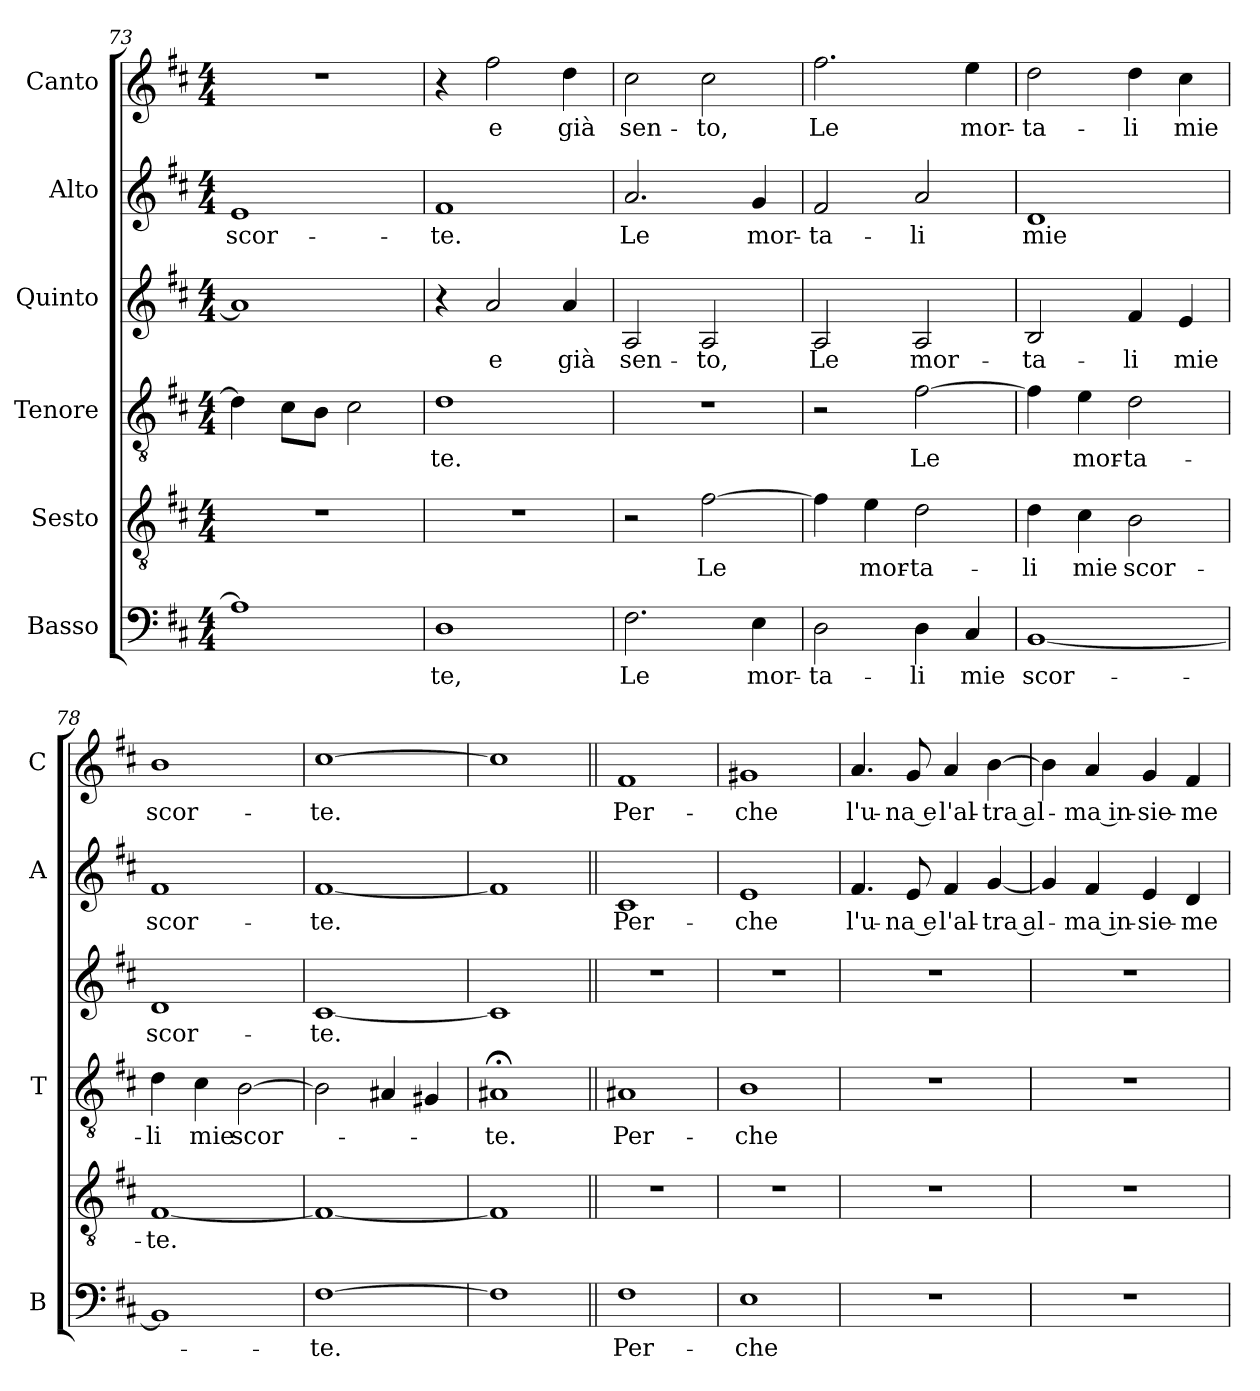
**kern	**text	**kern	**text	**kern	**text	**kern	**text	**kern	**text	**kern	**text
*part6	*part6	*part5	*part5	*part4	*part4	*part3	*part3	*part2	*part2	*part1	*part1
*staff6	*staff6	*staff5	*staff5	*staff4	*staff4	*staff3	*staff3	*staff2	*staff2	*staff1	*staff1
*I"Basso	*	*I"Sesto	*	*I"Tenore	*	*I"Quinto	*	*I"Alto	*	*I"Canto	*
*I'B	*	*	*	*I'T	*	*	*	*I'A	*	*I'C	*
*clefF4	*	*clefGv2	*	*clefGv2	*	*clefG2	*	*clefG2	*	*clefG2	*
*k[f#c#]	*	*k[f#c#]	*	*k[f#c#]	*	*k[f#c#]	*	*k[f#c#]	*	*k[f#c#]	*
*D:	*	*D:	*	*D:	*	*D:	*	*D:	*	*D:	*
*M4/4	*	*M4/4	*	*M4/4	*	*M4/4	*	*M4/4	*	*M4/4	*
=73	=73	=73	=73	=73	=73	=73	=73	=73	=73	=73	=73
!	!	!	!	!	!	!	!	!	!LO:LY:b	!	!
1A]	.	1r	.	4d\]	.	1a]	.	1e	scor-	1r	.
.	.	.	.	8c#\L	.	.	.	.	.	.	.
.	.	.	.	8B\J	.	.	.	.	.	.	.
.	.	.	.	2c#\	.	.	.	.	.	.	.
=74	=74	=74	=74	=74	=74	=74	=74	=74	=74	=74	=74
!	!LO:LY:b	!	!	!	!LO:LY:b	!	!	!	!LO:LY:b	!	!
1D	-te,	1r	.	1d	-te.	4r	.	1f#	-te.	4r	.
!	!	!	!	!	!	!	!LO:LY:b	!	!	!	!LO:LY:b
.	.	.	.	.	.	2a/	e	.	.	2ff#\	e
!	!	!	!	!	!	!	!LO:LY:b	!	!	!	!LO:LY:b
.	.	.	.	.	.	4a/	già	.	.	4dd\	già
=75	=75	=75	=75	=75	=75	=75	=75	=75	=75	=75	=75
!	!LO:LY:b	!	!	!	!	!	!LO:LY:b	!	!LO:LY:b	!	!LO:LY:b
2.F#\	Le	2r	.	1r	.	2A/	sen-	2.a/	Le	2cc#\	sen-
!	!	!	!LO:LY:b	!	!	!	!LO:LY:b	!	!	!	!LO:LY:b
.	.	[2f#\	Le	.	.	2A/	-to,	.	.	2cc#\	-to,
!	!LO:LY:b	!	!	!	!	!	!	!	!LO:LY:b	!	!
4E\	mor-	.	.	.	.	.	.	4g/	mor-	.	.
=76	=76	=76	=76	=76	=76	=76	=76	=76	=76	=76	=76
!	!LO:LY:b	!	!	!	!	!	!LO:LY:b	!	!LO:LY:b	!	!LO:LY:b
2D\	-ta-	4f#\]	.	2r	.	2A/	Le	2f#/	-ta-	2.ff#\	Le
!	!	!	!LO:LY:b	!	!	!	!	!	!	!	!
.	.	4e\	mor-	.	.	.	.	.	.	.	.
!	!LO:LY:b	!	!LO:LY:b	!	!LO:LY:b	!	!LO:LY:b	!	!LO:LY:b	!	!
4D\	-li	2d\	-ta-	[2f#\	Le	2A/	mor-	2a/	-li	.	.
!	!LO:LY:b	!	!	!	!	!	!	!	!	!	!LO:LY:b
4C#/	mie	.	.	.	.	.	.	.	.	4ee\	mor-
=77	=77	=77	=77	=77	=77	=77	=77	=77	=77	=77	=77
!	!LO:LY:b	!	!LO:LY:b	!	!	!	!LO:LY:b	!	!LO:LY:b	!	!LO:LY:b
[1BB	scor-	4d\	-li	4f#\]	.	2B/	-ta-	1d	mie	2dd\	-ta-
!	!	!	!LO:LY:b	!	!LO:LY:b	!	!	!	!	!	!
.	.	4c#\	mie	4e\	mor-	.	.	.	.	.	.
!	!	!	!LO:LY:b	!	!LO:LY:b	!	!LO:LY:b	!	!	!	!LO:LY:b
.	.	2B\	scor-	2d\	-ta-	4f#/	-li	.	.	4dd\	-li
!	!	!	!	!	!	!	!LO:LY:b	!	!	!	!LO:LY:b
.	.	.	.	.	.	4e/	mie	.	.	4cc#\	mie
=78	=78	=78	=78	=78	=78	=78	=78	=78	=78	=78	=78
!	!	!	!LO:LY:b	!	!LO:LY:b	!	!LO:LY:b	!	!LO:LY:b	!	!LO:LY:b
1BB]	.	[1F#	-te.	4d\	-li	1d	scor-	1f#	scor-	1b	scor-
!	!	!	!	!	!LO:LY:b	!	!	!	!	!	!
.	.	.	.	4c#\	mie	.	.	.	.	.	.
!	!	!	!	!	!LO:LY:b	!	!	!	!	!	!
.	.	.	.	[2B\	scor-	.	.	.	.	.	.
=79	=79	=79	=79	=79	=79	=79	=79	=79	=79	=79	=79
!	!LO:LY:b	!	!	!	!	!	!LO:LY:b	!	!LO:LY:b	!	!LO:LY:b
[1F#	-te.	1F#_	.	2B\]	.	[1c#	-te.	[1f#	-te.	[1cc#	-te.
.	.	.	.	4A#X/	.	.	.	.	.	.	.
.	.	.	.	4G#X/	.	.	.	.	.	.	.
=80	=80	=80	=80	=80	=80	=80	=80	=80	=80	=80	=80
!	!	!	!	!	!LO:LY:b	!	!	!	!	!	!
1F#]	.	1F#]	.	1A#X;<	-te.	1c#]	.	1f#]	.	1cc#]	.
!!LO:PB:g=z
=81||	=81||	=81||	=81||	=81||	=81||	=81||	=81||	=81||	=81||	=81||	=81||
!	!LO:LY:b	!	!	!	!LO:LY:b	!	!	!	!LO:LY:b	!	!LO:LY:b
1F#	Per-	1r	.	1A#X	Per-	1r	.	1c#	Per-	1f#	Per-
=82	=82	=82	=82	=82	=82	=82	=82	=82	=82	=82	=82
!	!LO:LY:b	!	!	!	!LO:LY:b	!	!	!	!LO:LY:b	!	!LO:LY:b
1E	-che	1r	.	1B	-che	1r	.	1e	-che	1g#X	-che
=83	=83	=83	=83	=83	=83	=83	=83	=83	=83	=83	=83
!	!	!	!	!	!	!	!	!	!LO:LY:b	!	!LO:LY:b
1r	.	1r	.	1r	.	1r	.	4.f#/	l'u-	4.a/	l'u-
!	!	!	!	!	!	!	!	!	!LO:LY:b	!	!LO:LY:b
.	.	.	.	.	.	.	.	8e/	-na e	8g/	-na e
!	!	!	!	!	!	!	!	!	!LO:LY:b	!	!LO:LY:b
.	.	.	.	.	.	.	.	4f#/	l'al-	4a/	l'al-
!	!	!	!	!	!	!	!	!	!LO:LY:b	!	!LO:LY:b
.	.	.	.	.	.	.	.	[4g/	-tra al-	[4b\	-tra al-
=84	=84	=84	=84	=84	=84	=84	=84	=84	=84	=84	=84
1r	.	1r	.	1r	.	1r	.	4g/]	.	4b\]	.
!	!	!	!	!	!	!	!	!	!LO:LY:b	!	!LO:LY:b
.	.	.	.	.	.	.	.	4f#/	-ma in-	4a/	-ma in-
!	!	!	!	!	!	!	!	!	!LO:LY:b	!	!LO:LY:b
.	.	.	.	.	.	.	.	4e/	-sie-	4g/	-sie-
!	!	!	!	!	!	!	!	!	!LO:LY:b	!	!LO:LY:b
.	.	.	.	.	.	.	.	4d/	-me	4f#/	-me
=	=	=	=	=	=	=	=	=	=	=	=
*-	*-	*-	*-	*-	*-	*-	*-	*-	*-	*-	*-
